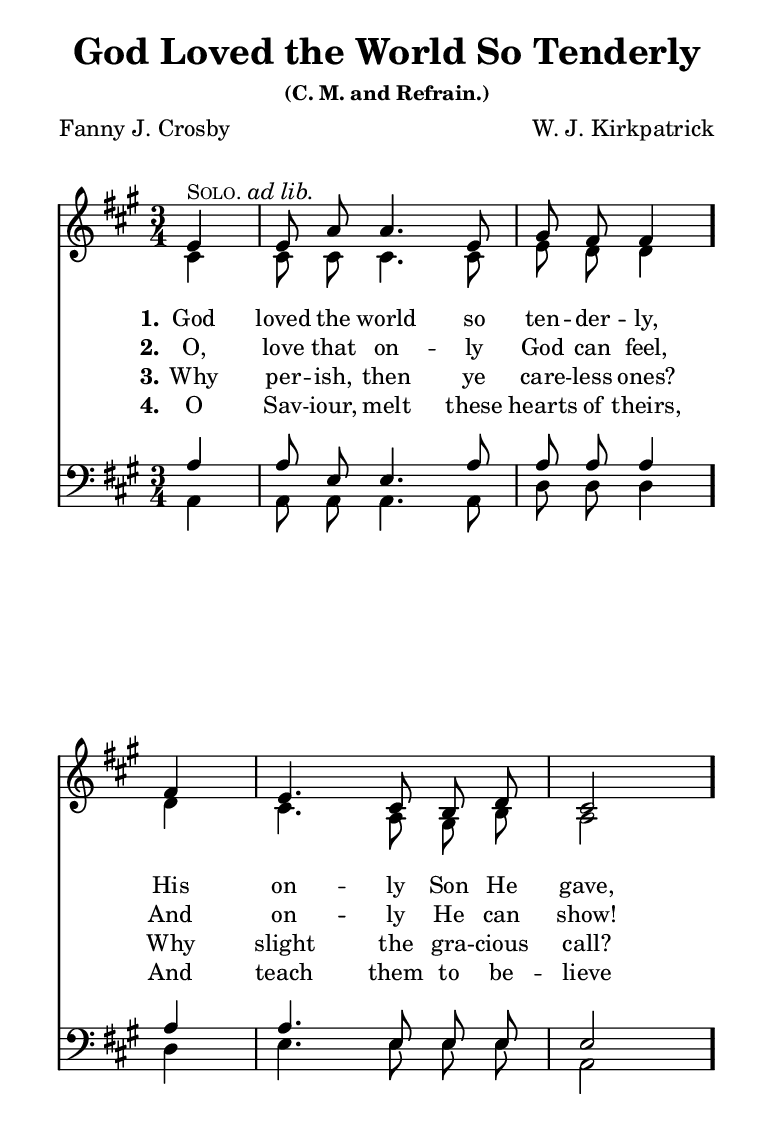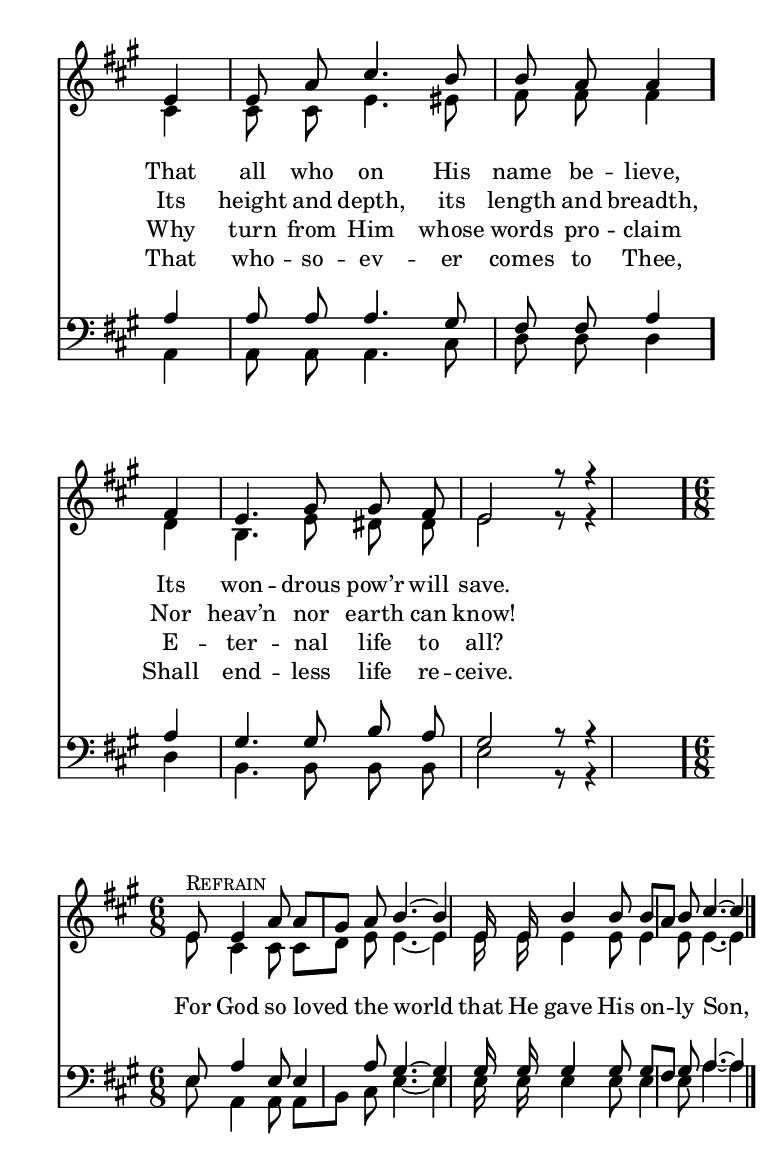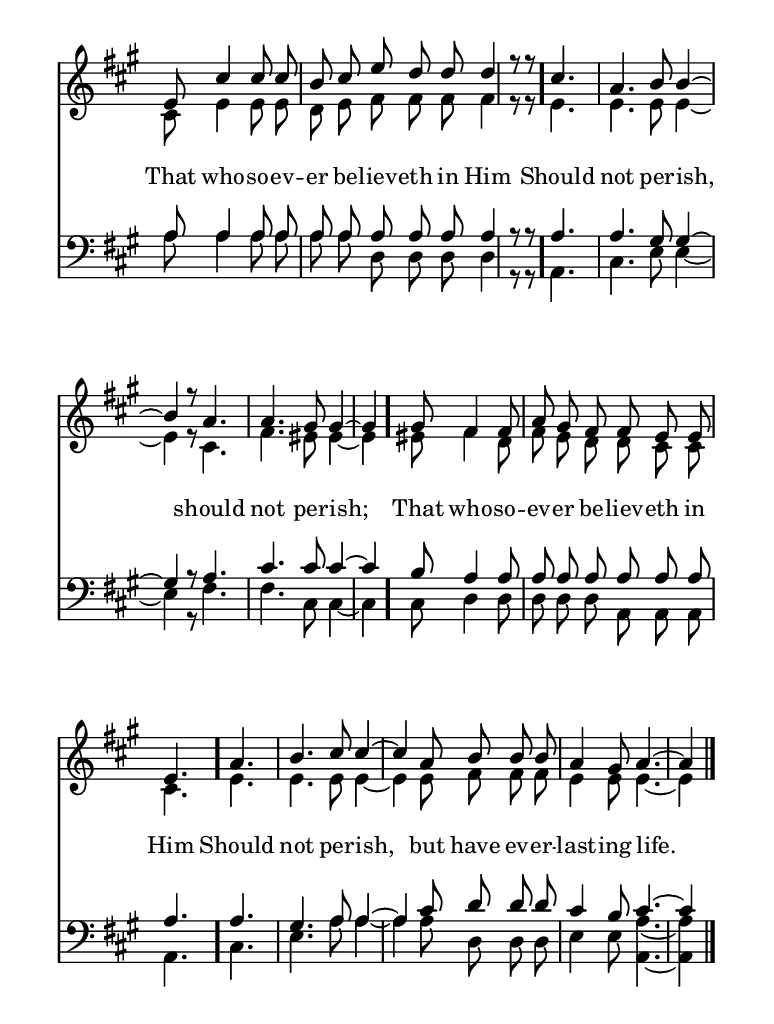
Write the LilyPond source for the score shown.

\include "common/global.ily"
\paper {
  \include "common/paper.ily"
  %ragged-bottom = ##t
  ragged-last-bottom = ##t
  %systems-per-page = ##f
  %page-count = ##f
}

\header{
  title = "God Loved the World So Tenderly"
  subsubtitle = "(C. M. and Refrain.)"
  %meter = "C.M. and Refrain"
  poet = "Fanny J. Crosby"
  composer = "W. J. Kirkpatrick"
  %copyright = ""
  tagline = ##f
}

patternA = { c4 | c8 c8 c4. c8 | c8 c8 c4 } % Line 1, 3 soprano / alto / tenor / bass
patternB = { c4 | c4. c8 c8 c8 | c2       } % Line 2 soprano / alto / tenor / bass
patternC = { c4 | c4. c8 c8 c8 | c2 r8    } % Line 4 soprano / alto / tenor / bass

patternD = { c8 | c4 c8 c8[ c8] c8 | c4. ~ c4 c16 c16 | c4 c8 c8[ c8] c8 | c4. ~ c4 } % Refrain line 1 soprano
patternE = { c8 | c4 c8 c8[ c8] c8 | c4. ~ c4 c16 c16 | c4 c8 c4      c8 | c4. ~ c4 } % Refrain line 1 alto / bass
patternF = { c8 | c4 c8 c4      c8 | c4. ~ c4 c16 c16 | c4 c8 c8[ c8] c8 | c4. ~ c4 } % Refrain line 1 tenor

patternG = { c8 | c4 c8 c8 c8 c8 | c8 c8 c8 c4 r8                } % Refrain line 2 all
patternH = { c4. c4. | c8 c4 ~ c4 r8 | c4. c4. | c8 c4 ~ c4      } % Refrain line 3 all
patternI = { c8 | c4 c8 c8 c8 c8 | c8 c8 c8 c4.                  } % Refrain line 4 all
patternJ = { c4. c4. | c8 c4 ~ c4 c8 | c8 c8 c8 c4 c8 | c4. ~ c4 } % Refrain line 5 all

global = {
  \include "common/overrides.ily"
  %\autoBeamOff
  \override Staff.TimeSignature.style = #'()
  \time 3/4
  \once \override Score.MetronomeMark.transparent = ##t
  \tempo 4 = 86
  \key a \major
  \partial 4
  \autoBeamOff
}

notesSoprano = {
\global
\relative c' {

  << s^\markup { \small \caps "Solo." \italic "ad lib." }
  \changePitch \patternA { e   | e a a e       | gis fis fis } >>
  \changePitch \patternB { fis | e cis b d     | cis         }
  \changePitch \patternA { e   | e a cis b     | b a a       }
  \changePitch \patternC { fis | e gis gis fis | e r         }

  \time 6/8
  << s^\markup { \small \caps "Refrain" }
  \changePitch \patternD { e     | e a a gis a        | b b e, e    | b' b b a b  | cis cis } >>
  \changePitch \patternG { e,    | cis' cis cis b cis | e d d d r   }
  \changePitch \patternH { cis a | b b b              | a a         | gis gis gis }
  \changePitch \patternI { gis   | fis fis a gis fis  | fis e e e   }
  \changePitch \patternJ { a b   | cis cis cis a      | b b b a gis | a a         }

  \bar "|."

}
}

notesAlto = {
\global
\relative e' {

  \changePitch \patternA { cis | cis cis cis cis | e d d       }
  \changePitch \patternB { d   | cis a gis b     | a           }
  \changePitch \patternA { cis | cis cis e eis   | fis fis fis }
  \changePitch \patternC { d   | b e dis dis     | e r         }

  \changePitch \patternE { e   | cis cis cis d e | e e e e           | e e e e     | e e }
  \changePitch \patternG { cis | e e e d e       | fis fis fis fis r }
  \changePitch \patternH { e e | e e e           | cis fis           | eis eis eis }
  \changePitch \patternI { eis | fis d fis e d   | d cis cis cis     }
  \changePitch \patternJ { e e | e e e e         | fis fis fis e e   | e e         }

}
}

notesTenor = {
\global
\relative a {

  \changePitch \patternA { a | a e e a     | a a a     }
  \changePitch \patternB { a | a e e e     | e         }
  \changePitch \patternA { a | a a a gis   | fis fis a }
  \changePitch \patternC { a | gis gis b a | gis r     }

  \changePitch \patternF { e     | a e e a     | gis gis gis gis | gis gis gis fis gis | a a }
  \changePitch \patternG { a     | a a a a a   | a a a a r       }
  \changePitch \patternH { a a   | gis gis gis | a cis           | cis cis cis         }
  \changePitch \patternI { b     | a a a a a   | a a a a         }
  \changePitch \patternJ { a gis | a a a cis   | d d d cis b     | cis cis             }

}
}

notesBass = {
\global
\relative f, {

  \changePitch \patternA { a | a a a a   | d d d }
  \changePitch \patternB { d | e e e e   | a,    }
  \changePitch \patternA { a | a a a cis | d d d }
  \changePitch \patternC { d | b b b b   | e r   }

  \changePitch \patternE { e             | a, a a b cis | e e e e    | e e e e           | a a }
  \changePitch \patternG { a             | a a a a a    | d, d d d r }
  \changePitch \patternH { a cis         | e e e        | fis fis    | cis cis cis       }
  \changePitch \patternI { cis d d d d d | a a a a      }
  \changePitch \patternJ { cis e         | a a a a      | d, d d e e | < a a, > < a a, > }

}
}

Refrain = \lyricmode {

For God so loved the world that He gave His on -- ly Son, \bar "."
That who -- so -- ev -- er be -- liev -- eth in Him \bar "."
Should not per -- ish, should not per -- ish; \bar "."
That who -- so -- ev -- er be -- liev -- eth in Him \bar "."
Should not per -- ish, but have ev -- er -- last -- ing life. \bar "."

}

wordsA = \lyricmode {
\set stanza = "1."

God loved the world so ten -- der -- ly, \bar "."
His on -- ly Son He gave, \bar "." \break
That all who on His name be -- lieve, \bar "."
Its won -- drous pow’r will save. \bar "." \break

}

wordsB = \lyricmode {
\set stanza = "2."

O, love that on -- ly God can feel,
And on -- ly He can show!
Its height and depth, its length and breadth,
Nor heav’n nor earth can know!

\Refrain

}

wordsC = \lyricmode {
\set stanza = "3."

Why per -- ish, then ye care -- less ones?
Why slight the gra -- cious call?
Why turn from Him whose words pro -- claim
E -- ter -- nal life to all?

}

wordsD = \lyricmode {
\set stanza = "4."

O Sav -- iour, melt these hearts of theirs,
And teach them to be -- lieve
That who -- so -- ev -- er comes to Thee,
Shall end -- less life re -- ceive.

}


\score {
  \context ChoirStaff <<
    \context Staff = upper <<
      \set ChoirStaff.systemStartDelimiter = #'SystemStartBar
      \context Voice  = sopranos { \voiceOne << \notesSoprano >> }
      \context Voice  = altos { \voiceTwo << \notesAlto >> }
      \context Lyrics = one   \lyricsto sopranos \wordsA
      \context Lyrics = two   \lyricsto sopranos \wordsB
      \context Lyrics = three \lyricsto sopranos \wordsC
      \context Lyrics = four  \lyricsto sopranos \wordsD
      %\context Lyrics = five  \lyricsto sopranos \wordsE
    >>
    \context Staff = men <<
      \clef bass
      \context Voice  = tenors { \voiceOne << \notesTenor >> }
      \context Voice  = basses { \voiceTwo << \notesBass >> }
    >>
  >>
  \layout {
    \include "common/layout.ily"
  }
  \midi{
    \include "common/midi.ily"
  }
}

\version "2.18.0"  % necessary for upgrading to future LilyPond versions.

% vi:set et ts=2 sw=2 ai nocindent syntax=lilypond
